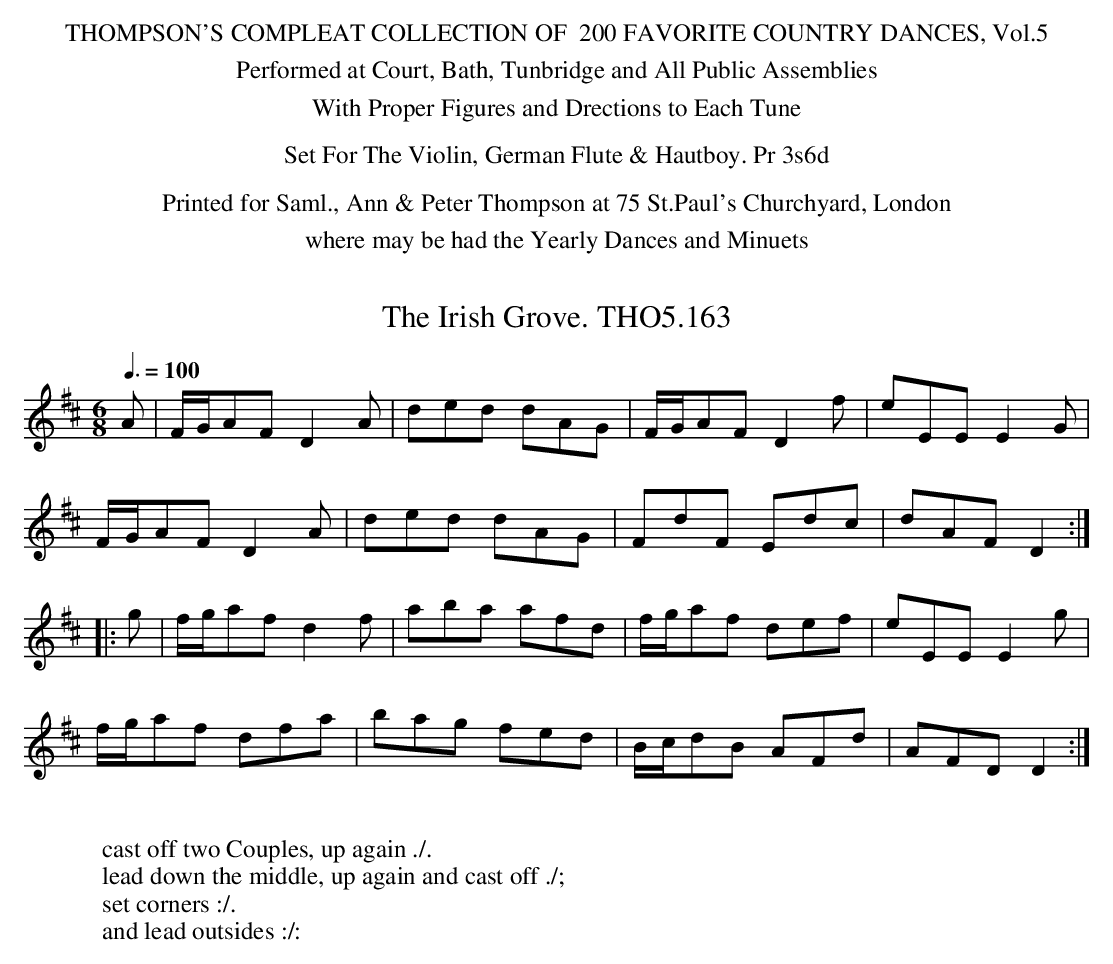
X:1
T:Irish Grove. THO5.163, The
M:6/8
L:1/8
Q:3/8=100
K:D
A|F/G/AF D2A|ded dAG|F/G/AF D2f|eEE E2G|
F/G/AF D2A|ded dAG|FdF Edc|dAF D2:|
|:g|f/g/af d2f|aba afd|f/g/af def|eEE E2g|
f/g/af dfa|bag fed|B/c/dB AFd|AFD D2:|
W:
W:cast off two Couples, up again ./.
W:lead down the middle, up again and cast off ./;
W:set corners :/.
W:and lead outsides :/:
